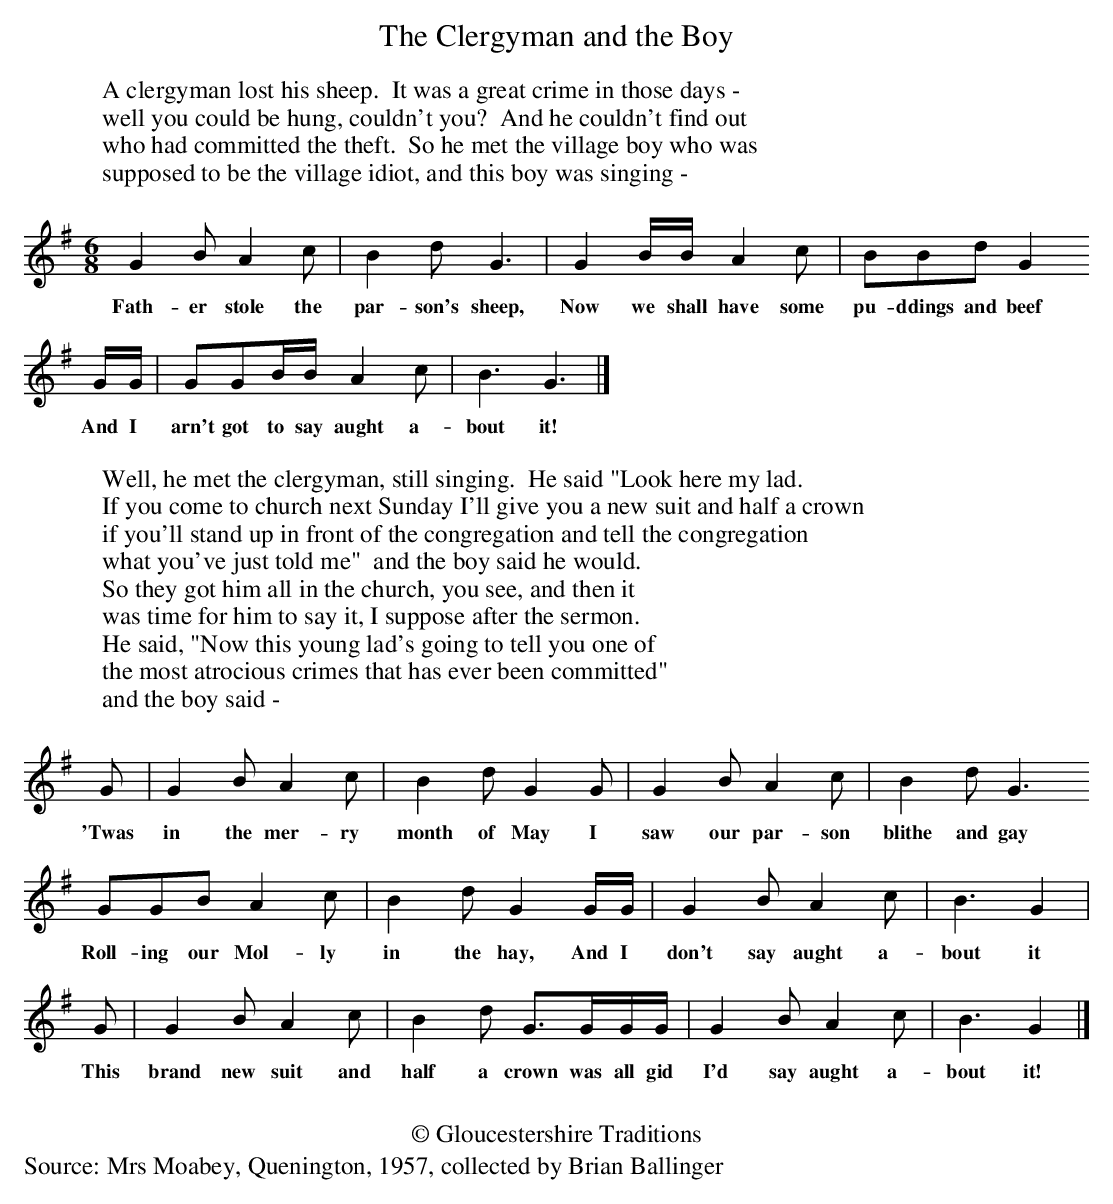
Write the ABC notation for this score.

X:1
T: The Clergyman and the Boy
M: 6/8
L: 1/8
K: G
W:A clergyman lost his sheep.  It was a great crime in those days -
W: well you could be hung, couldn't you?  And he couldn't find out
W:who had committed the theft.  So he met the village boy who was
W:supposed to be the village idiot, and this boy was singing -
%%text
%%text
G2BA2c |B2dG3 | G2B/2B/2A2c |BBdG2
w:Fath-er stole the par-son's sheep, Now we shall have some pu-ddings and beef
G/2G/2 | GGB/2B/2 A2c | B3G3 |]
w:And I arn't got to say aught a-bout it!
%%text
%%text
W:Well, he met the clergyman, still singing.  He said "Look here my lad.
W: If you come to church next Sunday I'll give you a new suit and half a crown
W:if you'll stand up in front of the congregation and tell the congregation
W:what you've just told me"  and the boy said he would.
W: So they got him all in the church, you see, and then it
W:was time for him to say it, I suppose after the sermon.
W: He said, "Now this young lad's going to tell you one of
W:the most atrocious crimes that has ever been committed"
W:  and the boy said -
%%text
%%text
G | G2BA2c |B2dG2G | G2BA2c |B2dG3
w:'Twas in the mer-ry month of May I saw our par-son blithe and gay
GGBA2c |B2dG2G/2G/2 | G2B A2c | B3G2 |
w:Roll-ing our Mol-ly in the hay, And I don't say aught a-bout it
G | G2BA2c |B2d G>GG/2G/2 |G2B A2c | B3G2 |]
w:This brand new suit and half a crown was all gid I'd say aught a-bout it!
